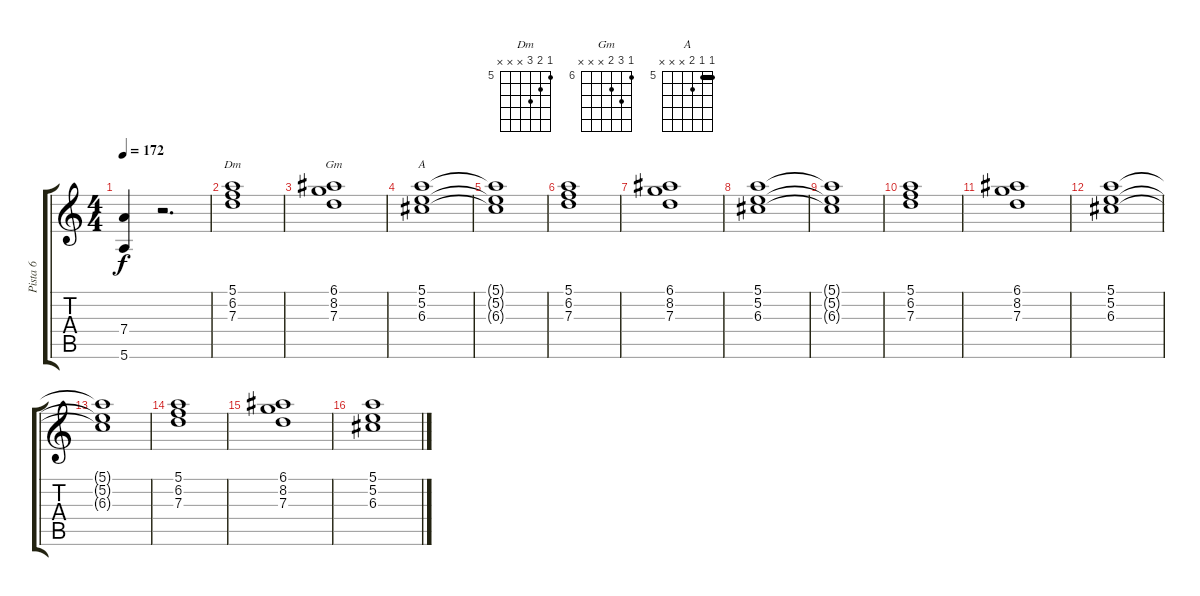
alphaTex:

\track ("Pista 6" "Pista 6") {instrument acousticguitarsteel}
\staff {score tabs}
\tuning (E4 B3 G3 D3 A2 E2) {hide}
\chord ("Dm" 5 6 7 x x x) {firstfret 5}
\chord ("Gm" 6 8 7 x x x) {firstfret 6}
\chord ("A" 5 5 6 x x x) {firstfret 5 barre 5}
\ts (4 4)
\tempo 172
\clef g2
\ks c
(7.4 5.6).4{dy f} r.2{d} |
(5.1 6.2 7.3).1{ch "Dm"} |
(6.1 8.2 7.3).1{ch "Gm"} |
(5.1 5.2 6.3).1{ch "A"} |
(5.1{t} 5.2{t} 6.3{t}).1 |
(5.1 6.2 7.3).1 |
(6.1 8.2 7.3).1 |
(5.1 5.2 6.3).1 |
(5.1{t} 5.2{t} 6.3{t}).1 |
(5.1 6.2 7.3).1 |
(6.1 8.2 7.3).1 |
(5.1 5.2 6.3).1 |
(5.1{t} 5.2{t} 6.3{t}).1 |
(5.1 6.2 7.3).1 |
(6.1 8.2 7.3).1 |
(5.1 5.2 6.3).1
